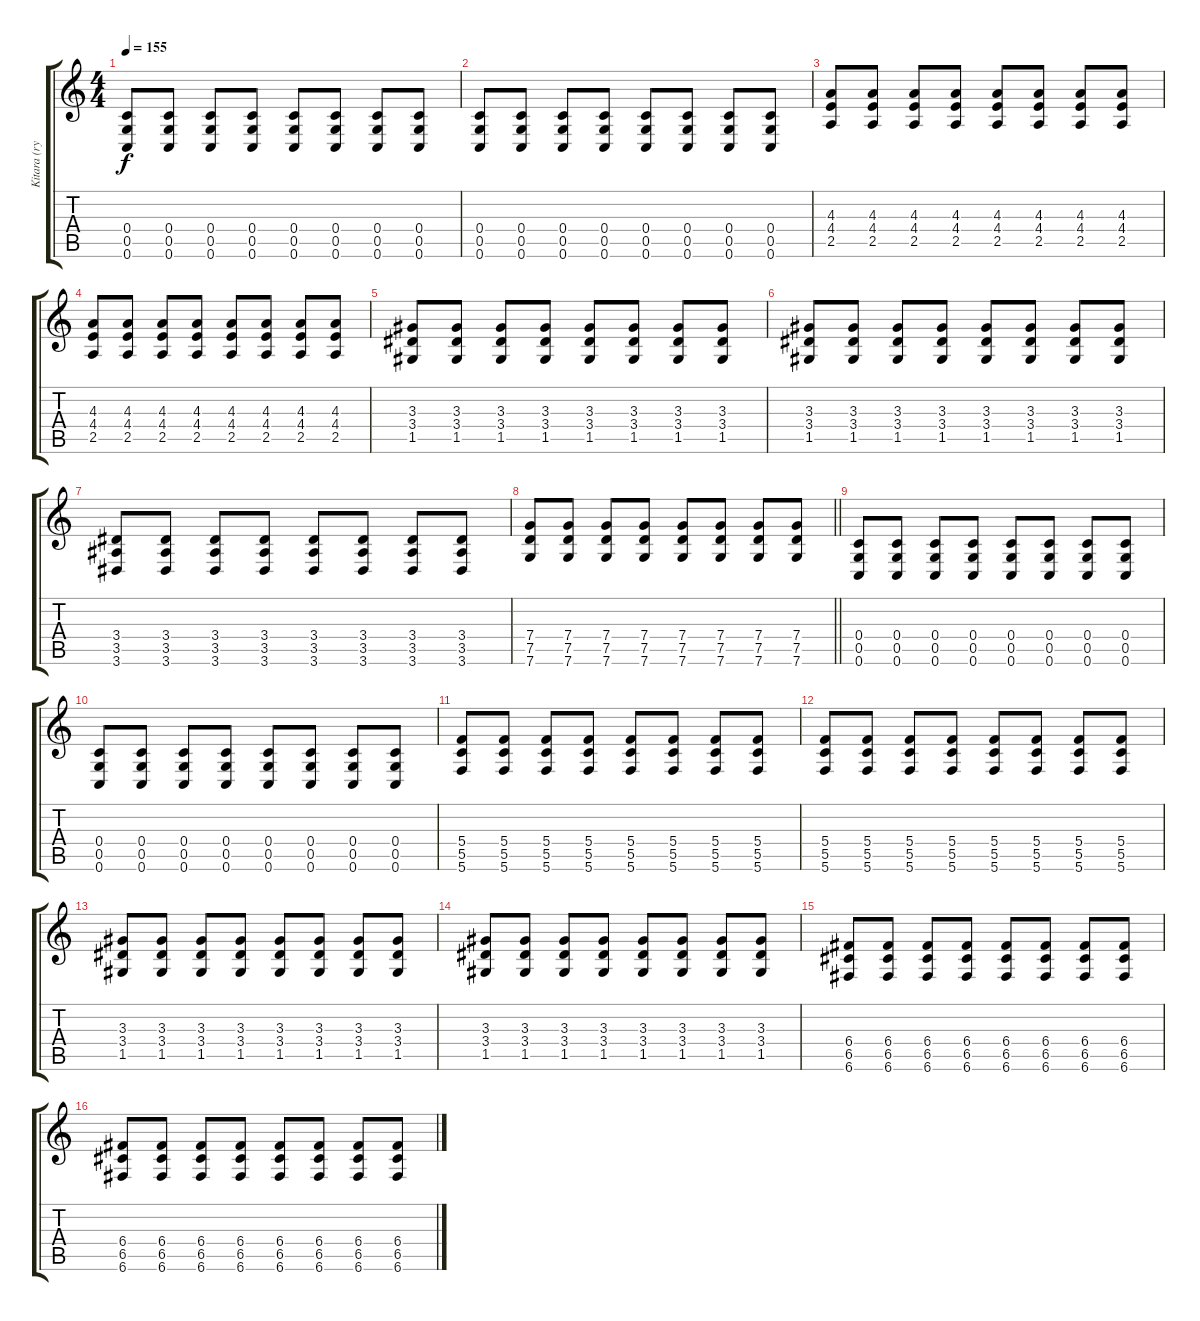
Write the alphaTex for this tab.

\track ("Kitara (rytmi)" "Kitara (ry") {instrument distortionguitar}
\staff {score tabs}
\tuning (D4 A3 F3 C3 G2 C2) {hide}
\ts (4 4)
\tempo 155
\clef g2
\ks c
(0.4 0.5 0.6).8{dy f} (0.4 0.5 0.6).8 (0.4 0.5 0.6).8 (0.4 0.5 0.6).8 (0.4 0.5 0.6).8 (0.4 0.5 0.6).8 (0.4 0.5 0.6).8 (0.4 0.5 0.6).8 |
(0.4 0.5 0.6).8 (0.4 0.5 0.6).8 (0.4 0.5 0.6).8 (0.4 0.5 0.6).8 (0.4 0.5 0.6).8 (0.4 0.5 0.6).8 (0.4 0.5 0.6).8 (0.4 0.5 0.6).8 |
(4.3 4.4 2.5).8 (4.3 4.4 2.5).8 (4.3 4.4 2.5).8 (4.3 4.4 2.5).8 (4.3 4.4 2.5).8 (4.3 4.4 2.5).8 (4.3 4.4 2.5).8 (4.3 4.4 2.5).8 |
(4.3 4.4 2.5).8 (4.3 4.4 2.5).8 (4.3 4.4 2.5).8 (4.3 4.4 2.5).8 (4.3 4.4 2.5).8 (4.3 4.4 2.5).8 (4.3 4.4 2.5).8 (4.3 4.4 2.5).8 |
(3.3 3.4 1.5).8 (3.3 3.4 1.5).8 (3.3 3.4 1.5).8 (3.3 3.4 1.5).8 (3.3 3.4 1.5).8 (3.3 3.4 1.5).8 (3.3 3.4 1.5).8 (3.3 3.4 1.5).8 |
(3.3 3.4 1.5).8 (3.3 3.4 1.5).8 (3.3 3.4 1.5).8 (3.3 3.4 1.5).8 (3.3 3.4 1.5).8 (3.3 3.4 1.5).8 (3.3 3.4 1.5).8 (3.3 3.4 1.5).8 |
(3.4 3.5 3.6).8 (3.4 3.5 3.6).8 (3.4 3.5 3.6).8 (3.4 3.5 3.6).8 (3.4 3.5 3.6).8 (3.4 3.5 3.6).8 (3.4 3.5 3.6).8 (3.4 3.5 3.6).8 |
\barLineRight lightlight
(7.4 7.5 7.6).8 (7.4 7.5 7.6).8 (7.4 7.5 7.6).8 (7.4 7.5 7.6).8 (7.4 7.5 7.6).8 (7.4 7.5 7.6).8 (7.4 7.5 7.6).8 (7.4 7.5 7.6).8 |
\section ("" "")
(0.4 0.5 0.6).8 (0.4 0.5 0.6).8 (0.4 0.5 0.6).8 (0.4 0.5 0.6).8 (0.4 0.5 0.6).8 (0.4 0.5 0.6).8 (0.4 0.5 0.6).8 (0.4 0.5 0.6).8 |
(0.4 0.5 0.6).8 (0.4 0.5 0.6).8 (0.4 0.5 0.6).8 (0.4 0.5 0.6).8 (0.4 0.5 0.6).8 (0.4 0.5 0.6).8 (0.4 0.5 0.6).8 (0.4 0.5 0.6).8 |
(5.4 5.5 5.6).8 (5.4 5.5 5.6).8 (5.4 5.5 5.6).8 (5.4 5.5 5.6).8 (5.4 5.5 5.6).8 (5.4 5.5 5.6).8 (5.4 5.5 5.6).8 (5.4 5.5 5.6).8 |
(5.4 5.5 5.6).8 (5.4 5.5 5.6).8 (5.4 5.5 5.6).8 (5.4 5.5 5.6).8 (5.4 5.5 5.6).8 (5.4 5.5 5.6).8 (5.4 5.5 5.6).8 (5.4 5.5 5.6).8 |
(3.3 3.4 1.5).8 (3.3 3.4 1.5).8 (3.3 3.4 1.5).8 (3.3 3.4 1.5).8 (3.3 3.4 1.5).8 (3.3 3.4 1.5).8 (3.3 3.4 1.5).8 (3.3 3.4 1.5).8 |
(3.3 3.4 1.5).8 (3.3 3.4 1.5).8 (3.3 3.4 1.5).8 (3.3 3.4 1.5).8 (3.3 3.4 1.5).8 (3.3 3.4 1.5).8 (3.3 3.4 1.5).8 (3.3 3.4 1.5).8 |
(6.4 6.5 6.6).8 (6.4 6.5 6.6).8 (6.4 6.5 6.6).8 (6.4 6.5 6.6).8 (6.4 6.5 6.6).8 (6.4 6.5 6.6).8 (6.4 6.5 6.6).8 (6.4 6.5 6.6).8 |
(6.4 6.5 6.6).8 (6.4 6.5 6.6).8 (6.4 6.5 6.6).8 (6.4 6.5 6.6).8 (6.4 6.5 6.6).8 (6.4 6.5 6.6).8 (6.4 6.5 6.6).8 (6.4 6.5 6.6).8
